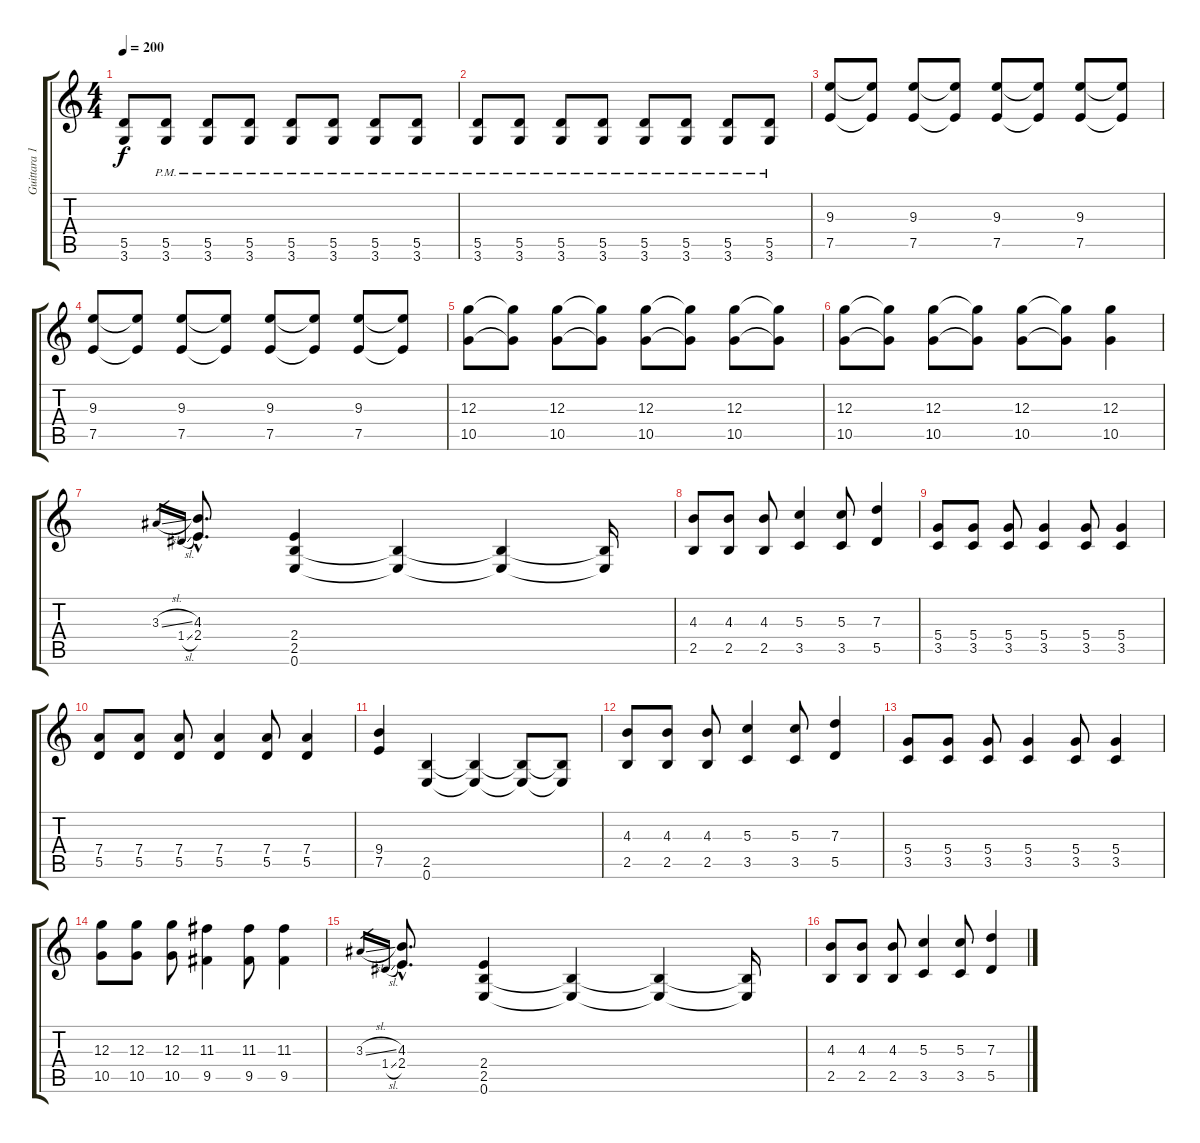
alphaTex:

\track ("Guittara 1" "Guittara 1") {instrument distortionguitar}
\staff {score tabs}
\tuning (E4 B3 G3 D3 A2 E2) {hide}
\ts (4 4)
\tempo 200
\clef g2
\ks c
(5.5{t} 3.6{t}).8{dy f} (5.5{pm} 3.6{pm}).8 (5.5{pm} 3.6{pm}).8 (5.5{pm} 3.6{pm}).8 (5.5{pm} 3.6{pm}).8 (5.5{pm} 3.6{pm}).8 (5.5{pm} 3.6{pm}).8 (5.5{pm} 3.6{pm}).8 |
(5.5{pm} 3.6{pm}).8 (5.5{pm} 3.6{pm}).8 (5.5{pm} 3.6{pm}).8 (5.5{pm} 3.6{pm}).8 (5.5{pm} 3.6{pm}).8 (5.5{pm} 3.6{pm}).8 (5.5{pm} 3.6{pm}).8 (5.5{pm} 3.6{pm}).8 |
(9.3 7.5).8 (9.3{t} 7.5{t}).8 (9.3 7.5).8 (9.3{t} 7.5{t}).8 (9.3 7.5).8 (9.3{t} 7.5{t}).8 (9.3 7.5).8 (9.3{t} 7.5{t}).8 |
(9.3 7.5).8 (9.3{t} 7.5{t}).8 (9.3 7.5).8 (9.3{t} 7.5{t}).8 (9.3 7.5).8 (9.3{t} 7.5{t}).8 (9.3 7.5).8 (9.3{t} 7.5{t}).8 |
(12.3 10.5).8 (12.3{t} 10.5{t}).8 (12.3 10.5).8 (12.3{t} 10.5{t}).8 (12.3 10.5).8 (12.3{t} 10.5{t}).8 (12.3 10.5).8 (12.3{t} 10.5{t}).8 |
(12.3 10.5).8 (12.3{t} 10.5{t}).8 (12.3 10.5).8 (12.3{t} 10.5{t}).8 (12.3 10.5).8 (12.3{t} 10.5{t}).8 (12.3 10.5).4 |
3.3{sl}.16{gr} 1.4{sl}.16{gr} (4.3{hac} 2.4{hac}).8{d} (2.4 2.5 0.6).4 (2.5{t} 0.6{t}).4 (2.5{t} 0.6{t}).4 (2.5{t} 0.6{t}).16 |
(4.3 2.5).8 (4.3 2.5).8 (4.3 2.5).8 (5.3 3.5).4 (5.3 3.5).8 (7.3 5.5).4 |
(5.4 3.5).8 (5.4 3.5).8 (5.4 3.5).8 (5.4 3.5).4 (5.4 3.5).8 (5.4 3.5).4 |
(7.4 5.5).8 (7.4 5.5).8 (7.4 5.5).8 (7.4 5.5).4 (7.4 5.5).8 (7.4 5.5).4 |
(9.4 7.5).4 (2.5 0.6).4 (2.5{t} 0.6{t}).4 (2.5{t} 0.6{t}).8 (2.5{t} 0.6{t}).8 |
(4.3 2.5).8 (4.3 2.5).8 (4.3 2.5).8 (5.3 3.5).4 (5.3 3.5).8 (7.3 5.5).4 |
(5.4 3.5).8 (5.4 3.5).8 (5.4 3.5).8 (5.4 3.5).4 (5.4 3.5).8 (5.4 3.5).4 |
(12.3 10.5).8 (12.3 10.5).8 (12.3 10.5).8 (11.3 9.5).4 (11.3 9.5).8 (11.3 9.5).4 |
3.3{sl}.16{gr} 1.4{sl}.16{gr} (4.3{hac} 2.4{hac}).8{d} (2.4 2.5 0.6).4 (2.5{t} 0.6{t}).4 (2.5{t} 0.6{t}).4 (2.5{t} 0.6{t}).16 |
(4.3 2.5).8 (4.3 2.5).8 (4.3 2.5).8 (5.3 3.5).4 (5.3 3.5).8 (7.3 5.5).4
